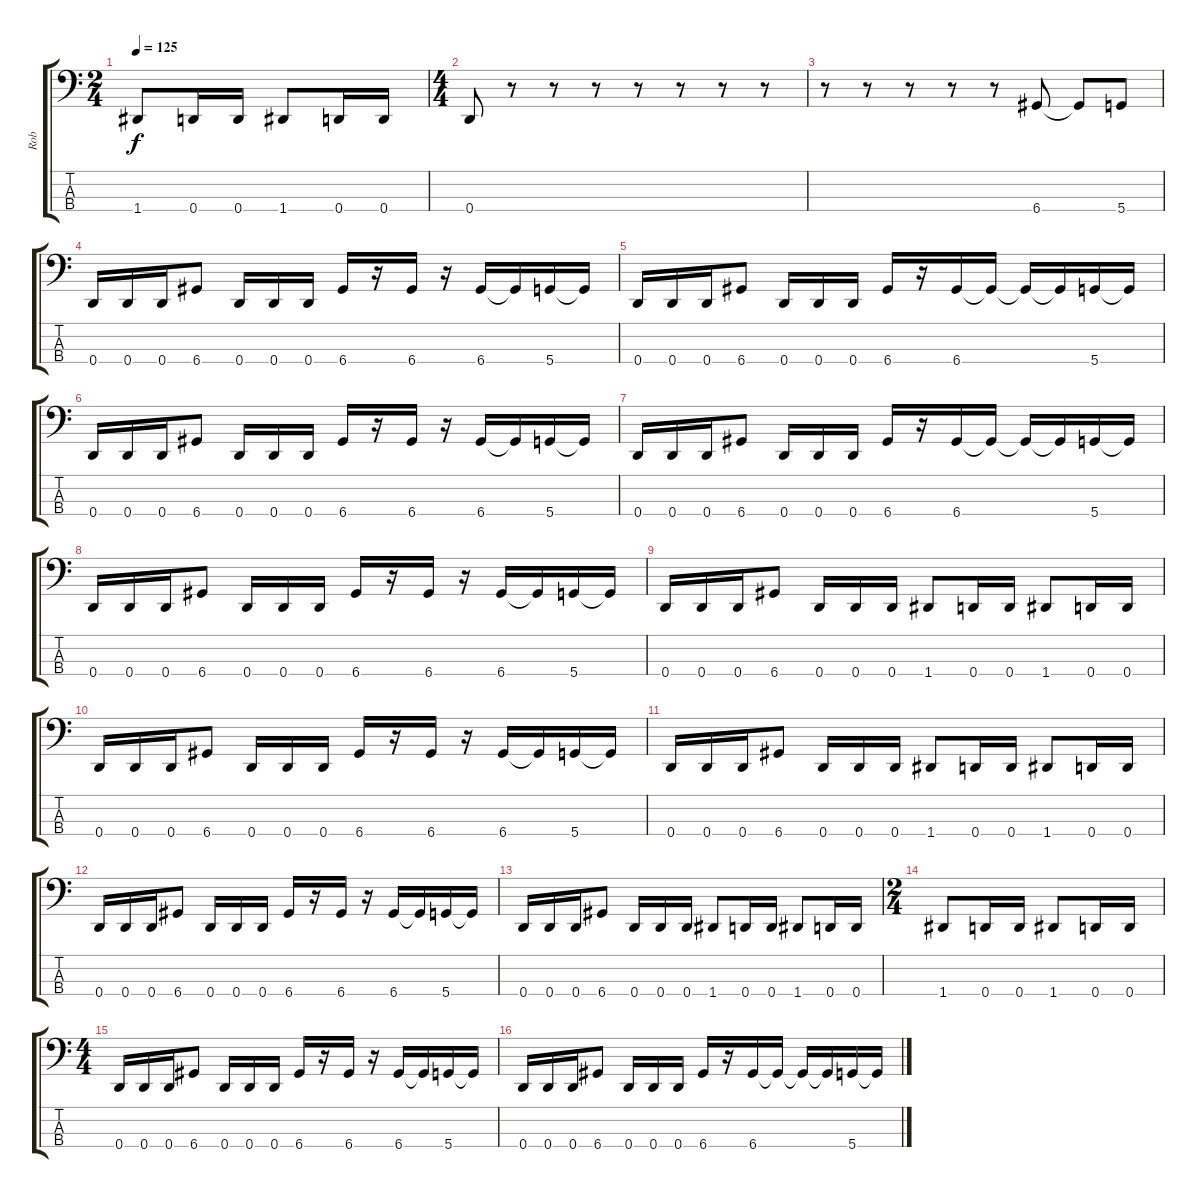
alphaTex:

\track ("Rob" "Rob") {instrument electricbassfinger}
\staff {score tabs}
\tuning (F2 C2 G1 D1) {hide}
\ts (2 4)
\tempo 125
\clef f4
\ks c
1.4.8{dy f} 0.4.16 0.4.16 1.4.8 0.4.16 0.4.16 |
\ts (4 4)
0.4.8 r.8 r.8 r.8 r.8 r.8 r.8 r.8 |
r.8 r.8 r.8 r.8 r.8 6.4.8 6.4{t}.8 5.4.8 |
0.4.16 0.4.16 0.4.16 6.4.8 0.4.16 0.4.16 0.4.16 6.4.16 r.16 6.4.16 r.16 6.4.16 6.4{t}.16 5.4.16 5.4{t}.16 |
0.4.16 0.4.16 0.4.16 6.4.8 0.4.16 0.4.16 0.4.16 6.4.16 r.16 6.4.16 6.4{t}.16 6.4{t}.16 6.4{t}.16 5.4.16 5.4{t}.16 |
0.4.16 0.4.16 0.4.16 6.4.8 0.4.16 0.4.16 0.4.16 6.4.16 r.16 6.4.16 r.16 6.4.16 6.4{t}.16 5.4.16 5.4{t}.16 |
0.4.16 0.4.16 0.4.16 6.4.8 0.4.16 0.4.16 0.4.16 6.4.16 r.16 6.4.16 6.4{t}.16 6.4{t}.16 6.4{t}.16 5.4.16 5.4{t}.16 |
0.4.16 0.4.16 0.4.16 6.4.8 0.4.16 0.4.16 0.4.16 6.4.16 r.16 6.4.16 r.16 6.4.16 6.4{t}.16 5.4.16 5.4{t}.16 |
0.4.16 0.4.16 0.4.16 6.4.8 0.4.16 0.4.16 0.4.16 1.4.8 0.4.16 0.4.16 1.4.8 0.4.16 0.4.16 |
0.4.16 0.4.16 0.4.16 6.4.8 0.4.16 0.4.16 0.4.16 6.4.16 r.16 6.4.16 r.16 6.4.16 6.4{t}.16 5.4.16 5.4{t}.16 |
0.4.16 0.4.16 0.4.16 6.4.8 0.4.16 0.4.16 0.4.16 1.4.8 0.4.16 0.4.16 1.4.8 0.4.16 0.4.16 |
0.4.16 0.4.16 0.4.16 6.4.8 0.4.16 0.4.16 0.4.16 6.4.16 r.16 6.4.16 r.16 6.4.16 6.4{t}.16 5.4.16 5.4{t}.16 |
0.4.16 0.4.16 0.4.16 6.4.8 0.4.16 0.4.16 0.4.16 1.4.8 0.4.16 0.4.16 1.4.8 0.4.16 0.4.16 |
\ts (2 4)
1.4.8 0.4.16 0.4.16 1.4.8 0.4.16 0.4.16 |
\ts (4 4)
0.4.16 0.4.16 0.4.16 6.4.8 0.4.16 0.4.16 0.4.16 6.4.16 r.16 6.4.16 r.16 6.4.16 6.4{t}.16 5.4.16 5.4{t}.16 |
0.4.16 0.4.16 0.4.16 6.4.8 0.4.16 0.4.16 0.4.16 6.4.16 r.16 6.4.16 6.4{t}.16 6.4{t}.16 6.4{t}.16 5.4.16 5.4{t}.16
